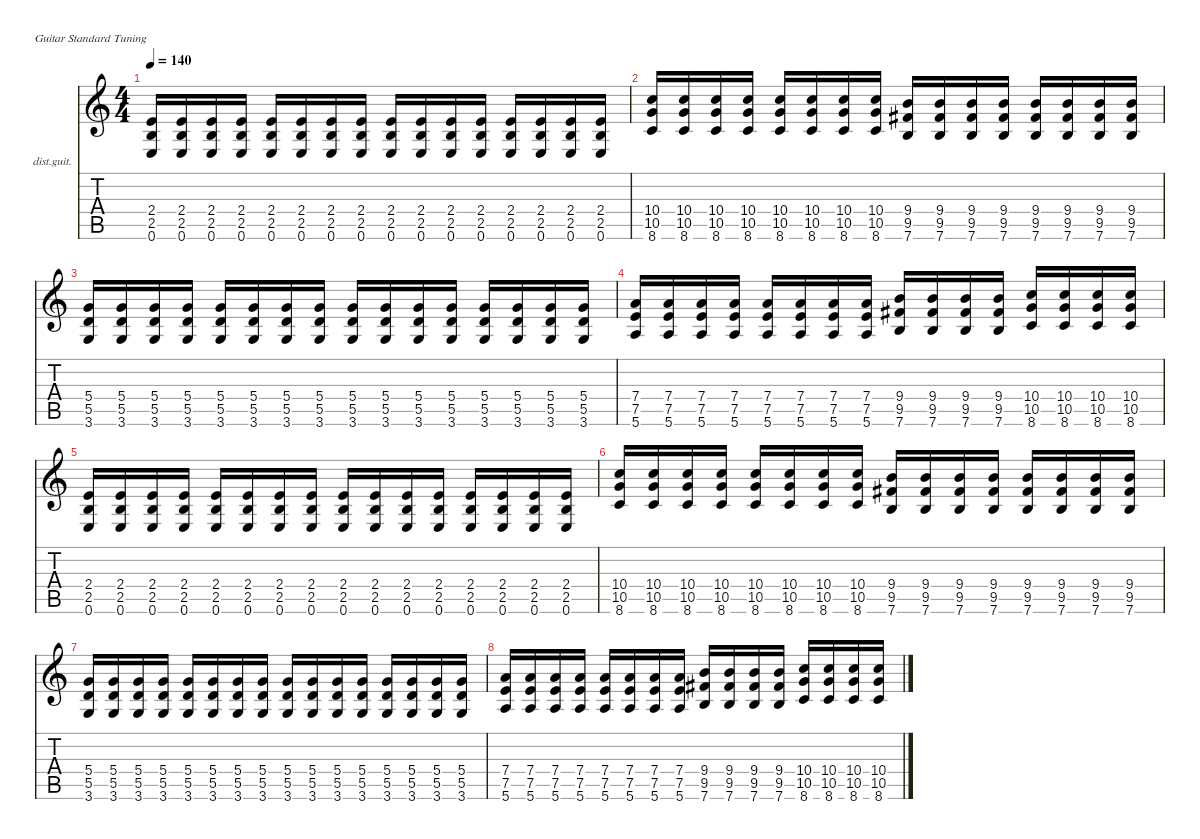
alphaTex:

\defaultSystemsLayout 4
\hideDynamics
\bracketExtendMode nobrackets
\firstSystemTrackNameOrientation horizontal
\otherSystemsTrackNameOrientation horizontal
\track ("Distortion Guitar" "dist.guit.") {instrument distortionguitar}
\staff {score tabs}
\tuning (E4 B3 G3 D3 A2 E2)
\ts (4 4)
\tempo 140
\clef g2
\ks c
(0.6 2.5 2.4).16{dy mf instrument distortionguitar} (0.6 2.5 2.4).16 (0.6 2.5 2.4).16 (2.4 2.5 0.6).16 (0.6 2.5 2.4).16 (0.6 2.5 2.4).16 (0.6 2.5 2.4).16 (2.4 2.5 0.6).16 (0.6 2.5 2.4).16 (0.6 2.5 2.4).16 (0.6 2.5 2.4).16 (2.4 2.5 0.6).16 (0.6 2.5 2.4).16 (0.6 2.5 2.4).16 (0.6 2.5 2.4).16 (2.4 2.5 0.6).16 |
(8.6 10.5 10.4).16 (8.6 10.5 10.4).16 (8.6 10.5 10.4).16 (8.6 10.5 10.4).16 (8.6 10.5 10.4).16 (8.6 10.5 10.4).16 (8.6 10.5 10.4).16 (8.6 10.5 10.4).16 (7.6 9.5{acc #} 9.4).16 (7.6 9.5{acc #} 9.4).16 (7.6 9.5{acc #} 9.4).16 (7.6 9.5{acc #} 9.4).16 (7.6 9.5{acc #} 9.4).16 (7.6 9.5{acc #} 9.4).16 (7.6 9.5{acc #} 9.4).16 (7.6 9.5{acc #} 9.4).16 |
(3.6 5.5 5.4).16 (3.6 5.5 5.4).16 (3.6 5.5 5.4).16 (3.6 5.5 5.4).16 (3.6 5.5 5.4).16 (3.6 5.5 5.4).16 (3.6 5.5 5.4).16 (3.6 5.5 5.4).16 (3.6 5.5 5.4).16 (3.6 5.5 5.4).16 (3.6 5.5 5.4).16 (3.6 5.5 5.4).16 (3.6 5.5 5.4).16 (3.6 5.5 5.4).16 (3.6 5.5 5.4).16 (3.6 5.5 5.4).16 |
(5.6 7.5 7.4).16 (5.6 7.5 7.4).16 (5.6 7.5 7.4).16 (5.6 7.5 7.4).16 (5.6 7.5 7.4).16 (5.6 7.5 7.4).16 (5.6 7.5 7.4).16 (5.6 7.5 7.4).16 (7.6 9.5{acc #} 9.4).16 (7.6 9.5{acc #} 9.4).16 (7.6 9.5{acc #} 9.4).16 (7.6 9.5{acc #} 9.4).16 (8.6 10.5 10.4).16 (8.6 10.5 10.4).16 (8.6 10.5 10.4).16 (8.6 10.5 10.4).16 |
(0.6 2.5 2.4).16 (0.6 2.5 2.4).16 (0.6 2.5 2.4).16 (2.4 2.5 0.6).16 (0.6 2.5 2.4).16 (0.6 2.5 2.4).16 (0.6 2.5 2.4).16 (2.4 2.5 0.6).16 (0.6 2.5 2.4).16 (0.6 2.5 2.4).16 (0.6 2.5 2.4).16 (2.4 2.5 0.6).16 (0.6 2.5 2.4).16 (0.6 2.5 2.4).16 (0.6 2.5 2.4).16 (2.4 2.5 0.6).16 |
(8.6 10.5 10.4).16 (8.6 10.5 10.4).16 (8.6 10.5 10.4).16 (8.6 10.5 10.4).16 (8.6 10.5 10.4).16 (8.6 10.5 10.4).16 (8.6 10.5 10.4).16 (8.6 10.5 10.4).16 (7.6 9.5{acc #} 9.4).16 (7.6 9.5{acc #} 9.4).16 (7.6 9.5{acc #} 9.4).16 (7.6 9.5{acc #} 9.4).16 (7.6 9.5{acc #} 9.4).16 (7.6 9.5{acc #} 9.4).16 (7.6 9.5{acc #} 9.4).16 (7.6 9.5{acc #} 9.4).16 |
(3.6 5.5 5.4).16 (3.6 5.5 5.4).16 (3.6 5.5 5.4).16 (3.6 5.5 5.4).16 (3.6 5.5 5.4).16 (3.6 5.5 5.4).16 (3.6 5.5 5.4).16 (3.6 5.5 5.4).16 (3.6 5.5 5.4).16 (3.6 5.5 5.4).16 (3.6 5.5 5.4).16 (3.6 5.5 5.4).16 (3.6 5.5 5.4).16 (3.6 5.5 5.4).16 (3.6 5.5 5.4).16 (3.6 5.5 5.4).16 |
(5.6 7.5 7.4).16 (5.6 7.5 7.4).16 (5.6 7.5 7.4).16 (5.6 7.5 7.4).16 (5.6 7.5 7.4).16 (5.6 7.5 7.4).16 (5.6 7.5 7.4).16 (5.6 7.5 7.4).16 (7.6 9.5{acc #} 9.4).16 (7.6 9.5{acc #} 9.4).16 (7.6 9.5{acc #} 9.4).16 (7.6 9.5{acc #} 9.4).16 (8.6 10.5 10.4).16 (8.6 10.5 10.4).16 (8.6 10.5 10.4).16 (8.6 10.5 10.4).16
